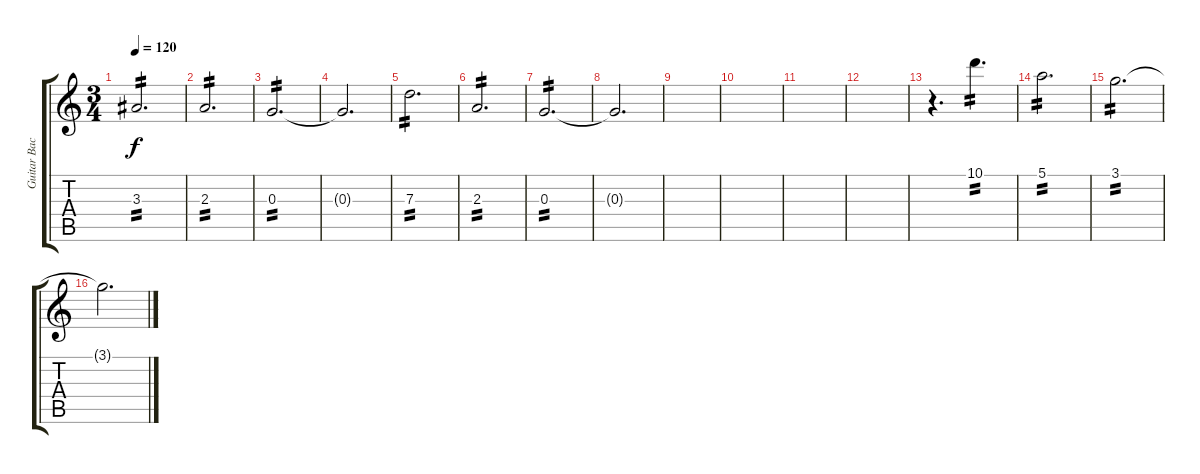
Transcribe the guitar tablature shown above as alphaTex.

\track ("Guitar Backing 2" "Guitar Bac") {instrument electricguitarjazz}
\staff {score tabs}
\tuning (E4 B3 G3 D3 A2 E2) {hide}
\ts (3 4)
\tempo 120
\clef g2
\ks c
3.3.2{d tp 2 dy f} |
2.3.2{d tp 2} |
0.3.2{d tp 2} |
0.3{t}.2{d} |
7.3.2{d tp 2} |
2.3.2{d tp 2} |
0.3.2{d tp 2} |
0.3{t}.2{d} |
|
|
|
|
r.4{d} 10.1.4{d tp 2} |
5.1.2{d tp 2} |
3.1.2{d tp 2} |
3.1{t}.2{d}
